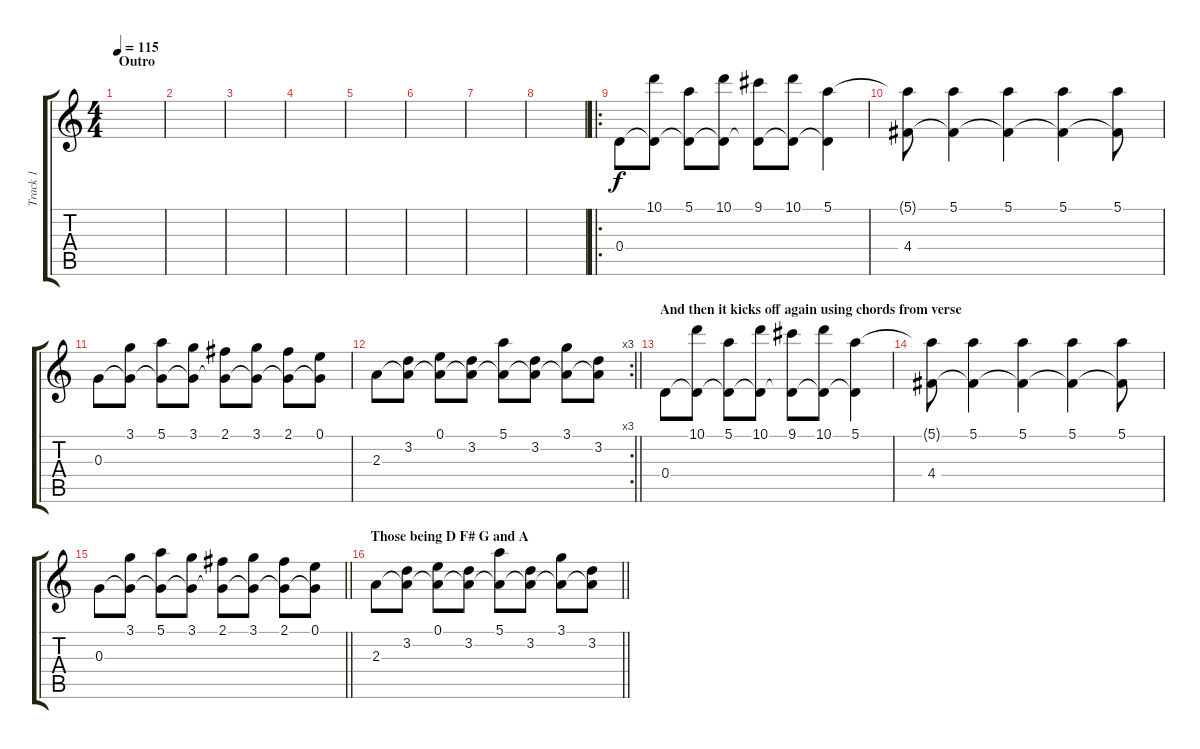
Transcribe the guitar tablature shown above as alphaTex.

\track ("Track 1" "Track 1") {instrument acousticguitarnylon}
\staff {score tabs}
\tuning (E4 B3 G3 D3 A2 E2) {hide}
\ts (4 4)
\section ("" "Outro")
\tempo 115
\clef g2
\ks c
|
|
|
|
|
|
|
|
\ro
0.4.8 (10.1 0.4{t}).8 (5.1 0.4{t}).8 (10.1 0.4{t}).8 (9.1 0.4{t}).8 (10.1 0.4{t}).8 (5.1 0.4{t}).4 |
(5.1{t} 4.4).8 (5.1 4.4{t}).4 (5.1 4.4{t}).4 (5.1 4.4{t}).4 (5.1 4.4{t}).8 |
0.3.8 (3.1 0.3{t}).8 (5.1 0.3{t}).8 (3.1 0.3{t}).8 (2.1 0.3{t}).8 (3.1 0.3{t}).8 (2.1 0.3{t}).8 (0.1 0.3{t}).8 |
\rc 3
\barLineRight lightlight
2.3.8 (3.2 2.3{t}).8 (0.1 2.3{t}).8 (3.2 2.3{t}).8 (5.1 2.3{t}).8 (3.2 2.3{t}).8 (3.1 2.3{t}).8 (3.2 2.3{t}).8 |
\section ("" "And then it kicks off again using chords from verse")
0.4.8 (10.1 0.4{t}).8 (5.1 0.4{t}).8 (10.1 0.4{t}).8 (9.1 0.4{t}).8 (10.1 0.4{t}).8 (5.1 0.4{t}).4 |
(5.1{t} 4.4).8 (5.1 4.4{t}).4 (5.1 4.4{t}).4 (5.1 4.4{t}).4 (5.1 4.4{t}).8 |
\barLineRight lightlight
0.3.8 (3.1 0.3{t}).8 (5.1 0.3{t}).8 (3.1 0.3{t}).8 (2.1 0.3{t}).8 (3.1 0.3{t}).8 (2.1 0.3{t}).8 (0.1 0.3{t}).8 |
\section ("" "Those being D F# G and A")
\barLineRight lightlight
2.3.8 (3.2 2.3{t}).8 (0.1 2.3{t}).8 (3.2 2.3{t}).8 (5.1 2.3{t}).8 (3.2 2.3{t}).8 (3.1 2.3{t}).8 (3.2 2.3{t}).8
